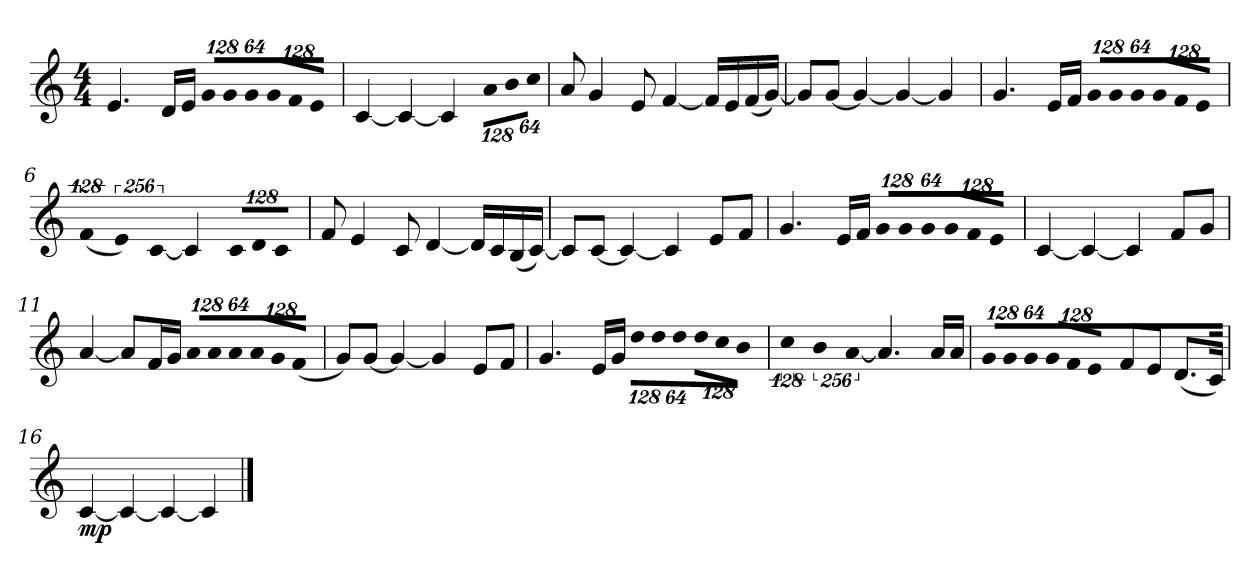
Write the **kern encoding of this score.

**kern	**dynam
*part1	*part1
*staff1	*staff1
!!LO:PB:g=z
*clefG2	*
*k[]	*
*C:	*
*M4/4	*
*MM80	*
=1	=1
4.ei/	.
16di/LL	.
16ei/JJ	.
*Xbrackettup	*
!LO:N:vis=8	!
1024%85gi/L	.
!LO:N:vis=8	!
1024%85gi/	.
!LO:N:vis=8	!
512%43gi/J	.
!LO:N:vis=8	!
1024%85gi/L	.
!LO:N:vis=8	!
1024%85fi/	.
!LO:N:vis=8	!
512%43ei/J	.
=2	=2
[<4ci/	.
4ci/_<	.
4ci/]	.
!LO:N:vis=8	!
1024%85ai\L	.
!LO:N:vis=8	!
1024%85bi\	.
!LO:N:vis=8	!
512%43cci\J	.
=3	=3
8ai/	.
4gi/	.
8ei/	.
[<4fi/	.
16fi/LL]	.
16ei/	.
(16fi/	.
[<16gi/JJ)	.
=4	=4
8gi/L]	.
[<8gi/J	.
4gi/_<	.
4gi/_<	.
4gi/]	.
!!LO:LB:g=z
=5	=5
4.gi/	.
16ei/LL	.
16fi/JJ	.
!LO:N:vis=8	!
1024%85gi/L	.
!LO:N:vis=8	!
1024%85gi/	.
!LO:N:vis=8	!
512%43gi/J	.
!LO:N:vis=8	!
1024%85gi/L	.
!LO:N:vis=8	!
1024%85fi/	.
!LO:N:vis=8	!
512%43ei/J	.
=6	=6
*brackettup	*
!LO:N:vis=4	!
(512%85fi/	.
!LO:N:vis=4	!
1024%171ei/)	.
!LO:N:vis=4	!
[<1024%171ci/	.
4ci/]	.
*Xbrackettup	*
!LO:N:vis=8	!
1024%85ci/L	.
!LO:N:vis=8	!
1024%85di/	.
!LO:N:vis=8	!
512%43ci/J	.
=7	=7
8fi/	.
4ei/	.
8ci/	.
[<4di/	.
16di/LL]	.
16ci/	.
(16Bi/	.
[<16ci/JJ)	.
=8	=8
8ci/L]	.
[<8ci/J	.
4ci/_<	.
4ci/]	.
8ei/L	.
8fi/J	.
!!LO:LB:g=z
=9	=9
4.gi/	.
16ei/LL	.
16fi/JJ	.
!LO:N:vis=8	!
1024%85gi/L	.
!LO:N:vis=8	!
1024%85gi/	.
!LO:N:vis=8	!
512%43gi/J	.
!LO:N:vis=8	!
1024%85gi/L	.
!LO:N:vis=8	!
1024%85fi/	.
!LO:N:vis=8	!
512%43ei/J	.
=10	=10
[<4ci/	.
4ci/_<	.
4ci/]	.
8fi/L	.
8gi/J	.
=11	=11
[<4ai/	.
8ai/L]	.
16fi/L	.
16gi/JJ	.
!LO:N:vis=8	!
1024%85ai/L	.
!LO:N:vis=8	!
1024%85ai/	.
!LO:N:vis=8	!
512%43ai/J	.
!LO:N:vis=8	!
1024%85ai/L	.
!LO:N:vis=8	!
1024%85gi/	.
!LO:N:vis=8	!
(512%43fi/J	.
=12	=12
8gi/L)	.
[<8gi/J	.
4gi/_<	.
4gi/]	.
8ei/L	.
8fi/J	.
!!LO:LB:g=z
=13	=13
4.gi/	.
16ei/LL	.
16gi/JJ	.
!LO:N:vis=8	!
1024%85ddi\L	.
!LO:N:vis=8	!
1024%85ddi\	.
!LO:N:vis=8	!
512%43ddi\J	.
!LO:N:vis=8	!
1024%85ddi\L	.
!LO:N:vis=8	!
1024%85cci\	.
!LO:N:vis=8	!
512%43bi\J	.
=14	=14
*brackettup	*
!LO:N:vis=4	!
512%85cci\	.
!LO:N:vis=4	!
1024%171bi\	.
!LO:N:vis=4	!
[<1024%171ai/	.
4.ai/]	.
16ai/LL	.
16ai/JJ	.
=15	=15
*Xbrackettup	*
!LO:N:vis=8	!
1024%85gi/L	.
!LO:N:vis=8	!
1024%85gi/	.
!LO:N:vis=8	!
512%43gi/J	.
!LO:N:vis=8	!
1024%85gi/L	.
!LO:N:vis=8	!
1024%85fi/	.
!LO:N:vis=8	!
512%43ei/J	.
8fi/L	.
8ei/J	.
(8.di/L	.
16ci/Jk)	.
=16	=16
[<4ci/	mp
4ci/_<	.
4ci/_<	.
4ci/]	.
==	==
*-	*-
